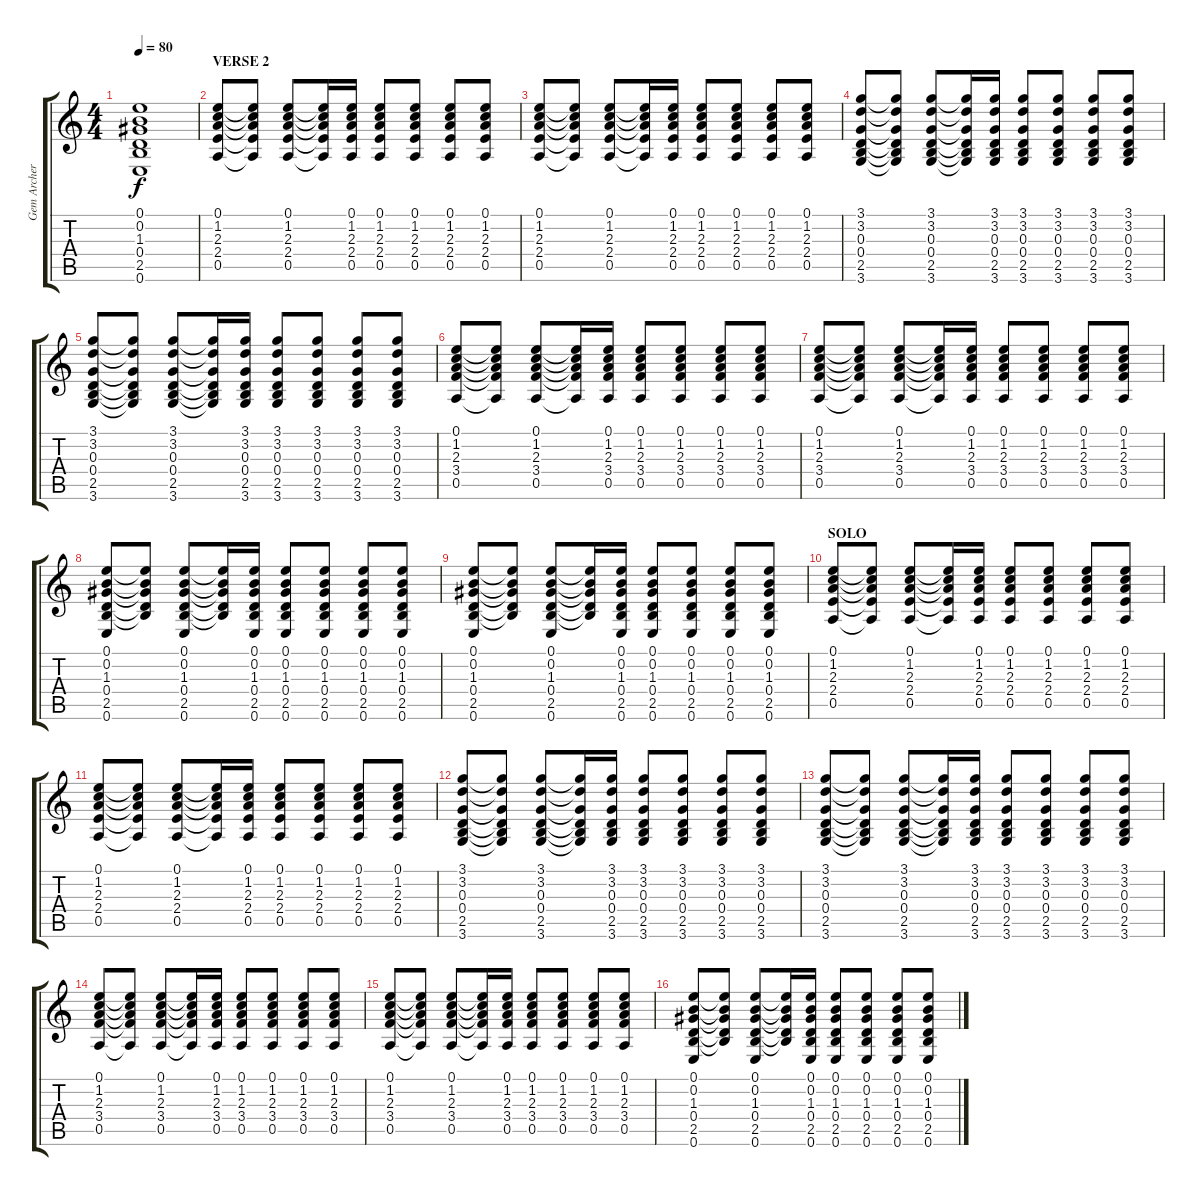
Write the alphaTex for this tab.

\track ("Gem Archer" "Gem Archer") {instrument overdrivenguitar}
\staff {score tabs}
\tuning (E4 B3 G3 D3 A2 E2) {hide}
\ts (4 4)
\tempo 80
\clef g2
\ks c
(0.1 0.2 1.3 0.4 2.5 0.6).1{dy f} |
\section ("" "VERSE 2")
(0.1 1.2 2.3 2.4 0.5).8 (0.1{t} 1.2{t} 2.3{t} 2.4{t} 0.5{t}).8 (0.1 1.2 2.3 2.4 0.5).8 (0.1{t} 1.2{t} 2.3{t} 2.4{t} 0.5{t}).16 (0.1 1.2 2.3 2.4 0.5).16 (0.1 1.2 2.3 2.4 0.5).8 (0.1 1.2 2.3 2.4 0.5).8 (0.1 1.2 2.3 2.4 0.5).8 (0.1 1.2 2.3 2.4 0.5).8 |
(0.1 1.2 2.3 2.4 0.5).8 (0.1{t} 1.2{t} 2.3{t} 2.4{t} 0.5{t}).8 (0.1 1.2 2.3 2.4 0.5).8 (0.1{t} 1.2{t} 2.3{t} 2.4{t} 0.5{t}).16 (0.1 1.2 2.3 2.4 0.5).16 (0.1 1.2 2.3 2.4 0.5).8 (0.1 1.2 2.3 2.4 0.5).8 (0.1 1.2 2.3 2.4 0.5).8 (0.1 1.2 2.3 2.4 0.5).8 |
(3.1 3.2 0.3 0.4 2.5 3.6).8 (3.1{t} 3.2{t} 0.3{t} 0.4{t} 2.5{t} 3.6{t}).8 (3.1 3.2 0.3 0.4 2.5 3.6).8 (3.1{t} 3.2{t} 0.3{t} 0.4{t} 2.5{t} 3.6{t}).16 (3.1 3.2 0.3 0.4 2.5 3.6).16 (3.1 3.2 0.3 0.4 2.5 3.6).8 (3.1 3.2 0.3 0.4 2.5 3.6).8 (3.1 3.2 0.3 0.4 2.5 3.6).8 (3.1 3.2 0.3 0.4 2.5 3.6).8 |
(3.1 3.2 0.3 0.4 2.5 3.6).8 (3.1{t} 3.2{t} 0.3{t} 0.4{t} 2.5{t} 3.6{t}).8 (3.1 3.2 0.3 0.4 2.5 3.6).8 (3.1{t} 3.2{t} 0.3{t} 0.4{t} 2.5{t} 3.6{t}).16 (3.1 3.2 0.3 0.4 2.5 3.6).16 (3.1 3.2 0.3 0.4 2.5 3.6).8 (3.1 3.2 0.3 0.4 2.5 3.6).8 (3.1 3.2 0.3 0.4 2.5 3.6).8 (3.1 3.2 0.3 0.4 2.5 3.6).8 |
(0.1 1.2 2.3 3.4 0.5).8 (0.1{t} 1.2{t} 2.3{t} 3.4{t} 0.5{t}).8 (0.1 1.2 2.3 3.4 0.5).8 (0.1{t} 1.2{t} 2.3{t} 3.4{t} 0.5{t}).16 (0.1 1.2 2.3 3.4 0.5).16 (0.1 1.2 2.3 3.4 0.5).8 (0.1 1.2 2.3 3.4 0.5).8 (0.1 1.2 2.3 3.4 0.5).8 (0.1 1.2 2.3 3.4 0.5).8 |
(0.1 1.2 2.3 3.4 0.5).8 (0.1{t} 1.2{t} 2.3{t} 3.4{t} 0.5{t}).8 (0.1 1.2 2.3 3.4 0.5).8 (0.1{t} 1.2{t} 2.3{t} 3.4{t} 0.5{t}).16 (0.1 1.2 2.3 3.4 0.5).16 (0.1 1.2 2.3 3.4 0.5).8 (0.1 1.2 2.3 3.4 0.5).8 (0.1 1.2 2.3 3.4 0.5).8 (0.1 1.2 2.3 3.4 0.5).8 |
(0.1 0.2 1.3 0.4 2.5 0.6).8 (0.1{t} 0.2{t} 1.3{t} 0.4{t} 2.5{t}).8 (0.1 0.2 1.3 0.4 2.5 0.6).8 (0.1{t} 0.2{t} 1.3{t} 0.4{t} 2.5{t}).16 (0.1 0.2 1.3 0.4 2.5 0.6).16 (0.1 0.2 1.3 0.4 2.5 0.6).8 (0.1 0.2 1.3 0.4 2.5 0.6).8 (0.1 0.2 1.3 0.4 2.5 0.6).8 (0.1 0.2 1.3 0.4 2.5 0.6).8 |
(0.1 0.2 1.3 0.4 2.5 0.6).8 (0.1{t} 0.2{t} 1.3{t} 0.4{t} 2.5{t}).8 (0.1 0.2 1.3 0.4 2.5 0.6).8 (0.1{t} 0.2{t} 1.3{t} 0.4{t} 2.5{t}).16 (0.1 0.2 1.3 0.4 2.5 0.6).16 (0.1 0.2 1.3 0.4 2.5 0.6).8 (0.1 0.2 1.3 0.4 2.5 0.6).8 (0.1 0.2 1.3 0.4 2.5 0.6).8 (0.1 0.2 1.3 0.4 2.5 0.6).8 |
\section ("" "SOLO")
(0.1 1.2 2.3 2.4 0.5).8 (0.1{t} 1.2{t} 2.3{t} 2.4{t} 0.5{t}).8 (0.1 1.2 2.3 2.4 0.5).8 (0.1{t} 1.2{t} 2.3{t} 2.4{t} 0.5{t}).16 (0.1 1.2 2.3 2.4 0.5).16 (0.1 1.2 2.3 2.4 0.5).8 (0.1 1.2 2.3 2.4 0.5).8 (0.1 1.2 2.3 2.4 0.5).8 (0.1 1.2 2.3 2.4 0.5).8 |
(0.1 1.2 2.3 2.4 0.5).8 (0.1{t} 1.2{t} 2.3{t} 2.4{t} 0.5{t}).8 (0.1 1.2 2.3 2.4 0.5).8 (0.1{t} 1.2{t} 2.3{t} 2.4{t} 0.5{t}).16 (0.1 1.2 2.3 2.4 0.5).16 (0.1 1.2 2.3 2.4 0.5).8 (0.1 1.2 2.3 2.4 0.5).8 (0.1 1.2 2.3 2.4 0.5).8 (0.1 1.2 2.3 2.4 0.5).8 |
(3.1 3.2 0.3 0.4 2.5 3.6).8 (3.1{t} 3.2{t} 0.3{t} 0.4{t} 2.5{t} 3.6{t}).8 (3.1 3.2 0.3 0.4 2.5 3.6).8 (3.1{t} 3.2{t} 0.3{t} 0.4{t} 2.5{t} 3.6{t}).16 (3.1 3.2 0.3 0.4 2.5 3.6).16 (3.1 3.2 0.3 0.4 2.5 3.6).8 (3.1 3.2 0.3 0.4 2.5 3.6).8 (3.1 3.2 0.3 0.4 2.5 3.6).8 (3.1 3.2 0.3 0.4 2.5 3.6).8 |
(3.1 3.2 0.3 0.4 2.5 3.6).8 (3.1{t} 3.2{t} 0.3{t} 0.4{t} 2.5{t} 3.6{t}).8 (3.1 3.2 0.3 0.4 2.5 3.6).8 (3.1{t} 3.2{t} 0.3{t} 0.4{t} 2.5{t} 3.6{t}).16 (3.1 3.2 0.3 0.4 2.5 3.6).16 (3.1 3.2 0.3 0.4 2.5 3.6).8 (3.1 3.2 0.3 0.4 2.5 3.6).8 (3.1 3.2 0.3 0.4 2.5 3.6).8 (3.1 3.2 0.3 0.4 2.5 3.6).8 |
(0.1 1.2 2.3 3.4 0.5).8 (0.1{t} 1.2{t} 2.3{t} 3.4{t} 0.5{t}).8 (0.1 1.2 2.3 3.4 0.5).8 (0.1{t} 1.2{t} 2.3{t} 3.4{t} 0.5{t}).16 (0.1 1.2 2.3 3.4 0.5).16 (0.1 1.2 2.3 3.4 0.5).8 (0.1 1.2 2.3 3.4 0.5).8 (0.1 1.2 2.3 3.4 0.5).8 (0.1 1.2 2.3 3.4 0.5).8 |
(0.1 1.2 2.3 3.4 0.5).8 (0.1{t} 1.2{t} 2.3{t} 3.4{t} 0.5{t}).8 (0.1 1.2 2.3 3.4 0.5).8 (0.1{t} 1.2{t} 2.3{t} 3.4{t} 0.5{t}).16 (0.1 1.2 2.3 3.4 0.5).16 (0.1 1.2 2.3 3.4 0.5).8 (0.1 1.2 2.3 3.4 0.5).8 (0.1 1.2 2.3 3.4 0.5).8 (0.1 1.2 2.3 3.4 0.5).8 |
(0.1 0.2 1.3 0.4 2.5 0.6).8 (0.1{t} 0.2{t} 1.3{t} 0.4{t} 2.5{t}).8 (0.1 0.2 1.3 0.4 2.5 0.6).8 (0.1{t} 0.2{t} 1.3{t} 0.4{t} 2.5{t}).16 (0.1 0.2 1.3 0.4 2.5 0.6).16 (0.1 0.2 1.3 0.4 2.5 0.6).8 (0.1 0.2 1.3 0.4 2.5 0.6).8 (0.1 0.2 1.3 0.4 2.5 0.6).8 (0.1 0.2 1.3 0.4 2.5 0.6).8
